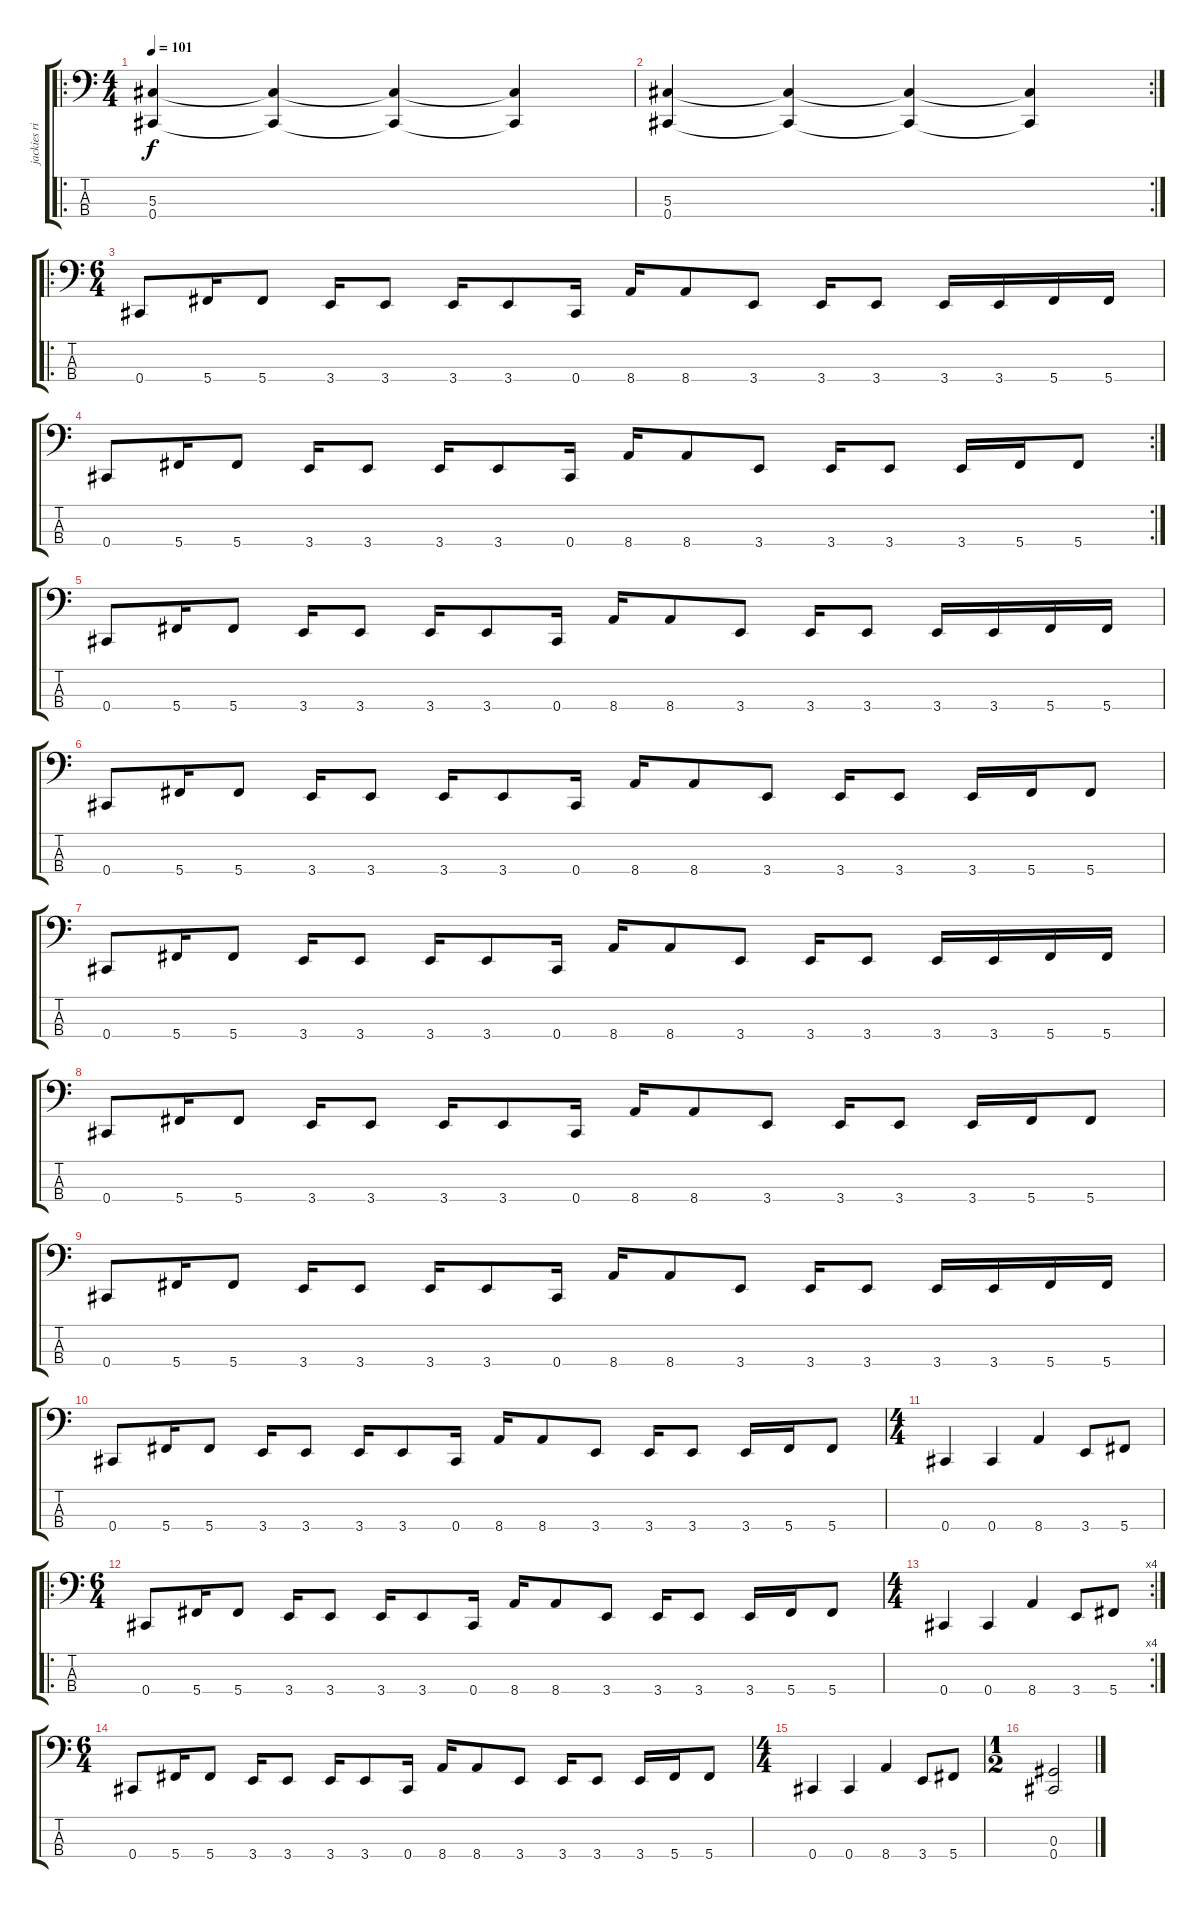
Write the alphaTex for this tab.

\track ("jackies right" "jackies ri") {instrument electricbassfinger}
\staff {score tabs}
\tuning (Gb2 Db2 Ab1 Db1) {hide}
\ro
\ts (4 4)
\tempo 101
\clef f4
\ks c
(5.3 0.4).4{dy f} (5.3{t} 0.4{t}).4 (5.3{t} 0.4{t}).4 (5.3{t} 0.4{t}).4 |
\rc 2
(5.3 0.4).4 (5.3{t} 0.4{t}).4 (5.3{t} 0.4{t}).4 (5.3{t} 0.4{t}).4 |
\ro
\ts (6 4)
0.4.8{instrument electricbassfinger} 5.4.16 5.4.8 3.4.16 3.4.8 3.4.16 3.4.8 0.4.16 8.4.16 8.4.8 3.4.8 3.4.16 3.4.8 3.4.16 3.4.16 5.4.16 5.4.16 |
\rc 2
0.4.8 5.4.16 5.4.8 3.4.16 3.4.8 3.4.16 3.4.8 0.4.16 8.4.16 8.4.8 3.4.8 3.4.16 3.4.8 3.4.16 5.4.16 5.4.8 |
0.4.8 5.4.16 5.4.8 3.4.16 3.4.8 3.4.16 3.4.8 0.4.16 8.4.16 8.4.8 3.4.8 3.4.16 3.4.8 3.4.16 3.4.16 5.4.16 5.4.16 |
0.4.8 5.4.16 5.4.8 3.4.16 3.4.8 3.4.16 3.4.8 0.4.16 8.4.16 8.4.8 3.4.8 3.4.16 3.4.8 3.4.16 5.4.16 5.4.8 |
0.4.8 5.4.16 5.4.8 3.4.16 3.4.8 3.4.16 3.4.8 0.4.16 8.4.16 8.4.8 3.4.8 3.4.16 3.4.8 3.4.16 3.4.16 5.4.16 5.4.16 |
0.4.8 5.4.16 5.4.8 3.4.16 3.4.8 3.4.16 3.4.8 0.4.16 8.4.16 8.4.8 3.4.8 3.4.16 3.4.8 3.4.16 5.4.16 5.4.8 |
0.4.8 5.4.16 5.4.8 3.4.16 3.4.8 3.4.16 3.4.8 0.4.16 8.4.16 8.4.8 3.4.8 3.4.16 3.4.8 3.4.16 3.4.16 5.4.16 5.4.16 |
0.4.8{instrument electricbassfinger} 5.4.16 5.4.8 3.4.16 3.4.8 3.4.16 3.4.8 0.4.16 8.4.16 8.4.8 3.4.8 3.4.16 3.4.8 3.4.16 5.4.16 5.4.8 |
\ts (4 4)
0.4.4{instrument slapbass1} 0.4.4 8.4.4 3.4.8 5.4.8 |
\ro
\ts (6 4)
0.4.8{instrument electricbassfinger} 5.4.16 5.4.8 3.4.16 3.4.8 3.4.16 3.4.8 0.4.16 8.4.16 8.4.8 3.4.8 3.4.16 3.4.8 3.4.16 5.4.16 5.4.8 |
\rc 4
\ts (4 4)
0.4.4{instrument slapbass1} 0.4.4 8.4.4 3.4.8 5.4.8 |
\ts (6 4)
0.4.8{instrument electricbassfinger} 5.4.16 5.4.8 3.4.16 3.4.8 3.4.16 3.4.8 0.4.16 8.4.16 8.4.8 3.4.8 3.4.16 3.4.8 3.4.16 5.4.16 5.4.8 |
\ts (4 4)
0.4.4{instrument slapbass1} 0.4.4 8.4.4 3.4.8 5.4.8 |
\ts (1 2)
(0.3 0.4).2
